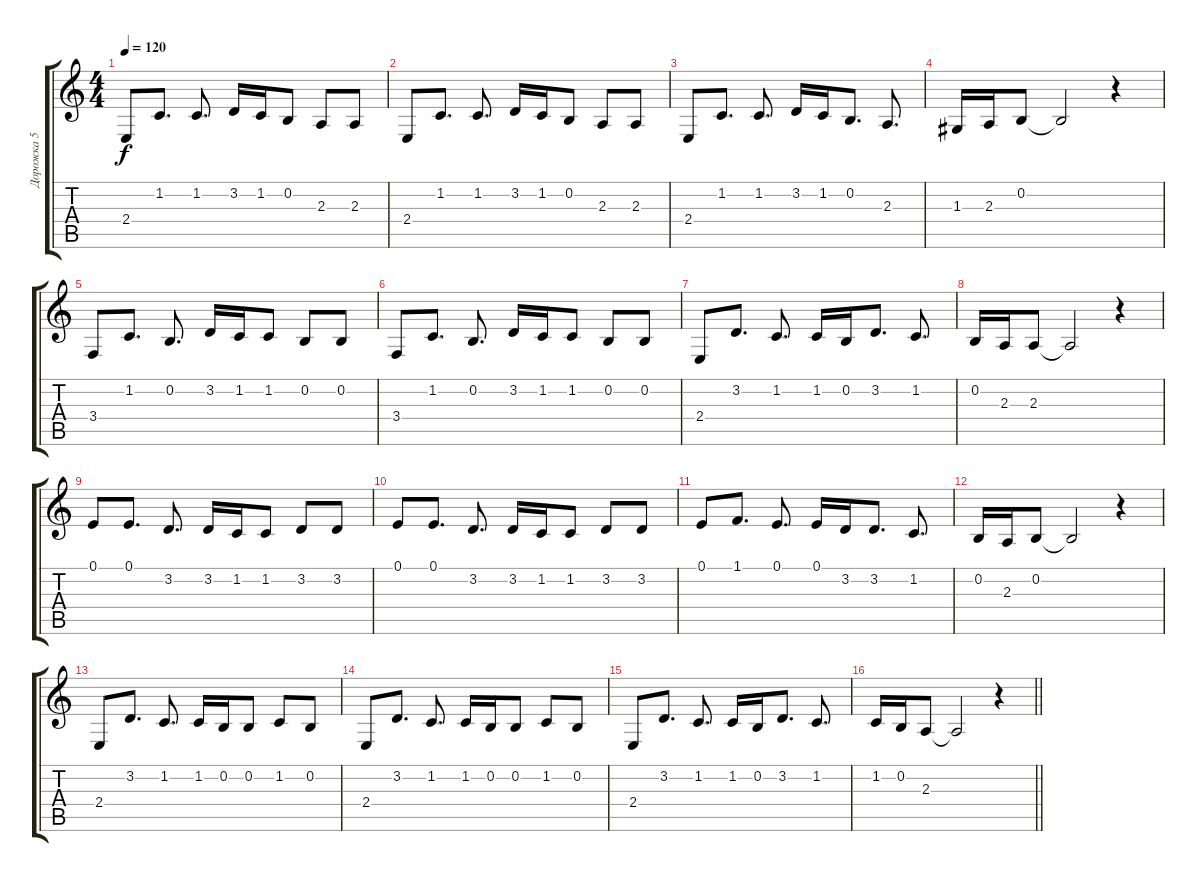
\track ("Дорожка 5" "Дорожка 5") {instrument reedorgan}
\staff {score tabs}
\tuning (E4 B3 G3 D3 A2 E2) {hide}
\ts (4 4)
\tempo 120
\clef g2
\ks c
2.4.8{dy f} 1.2.8{d} 1.2.8{d} 3.2.16 1.2.16 0.2.8 2.3.8 2.3.8 |
2.4.8 1.2.8{d} 1.2.8{d} 3.2.16 1.2.16 0.2.8 2.3.8 2.3.8 |
2.4.8 1.2.8{d} 1.2.8{d} 3.2.16 1.2.16 0.2.8{d} 2.3.8{d} |
1.3.16 2.3.16 0.2.8 0.2{t}.2 r.4 |
3.4.8 1.2.8{d} 0.2.8{d} 3.2.16 1.2.16 1.2.8 0.2.8 0.2.8 |
3.4.8 1.2.8{d} 0.2.8{d} 3.2.16 1.2.16 1.2.8 0.2.8 0.2.8 |
2.4.8 3.2.8{d} 1.2.8{d} 1.2.16 0.2.16 3.2.8{d} 1.2.8{d} |
0.2.16 2.3.16 2.3.8 2.3{t}.2 r.4 |
0.1.8 0.1.8{d} 3.2.8{d} 3.2.16 1.2.16 1.2.8 3.2.8 3.2.8 |
0.1.8 0.1.8{d} 3.2.8{d} 3.2.16 1.2.16 1.2.8 3.2.8 3.2.8 |
0.1.8 1.1.8{d} 0.1.8{d} 0.1.16 3.2.16 3.2.8{d} 1.2.8{d} |
0.2.16 2.3.16 0.2.8 0.2{t}.2 r.4 |
2.4.8 3.2.8{d} 1.2.8{d} 1.2.16 0.2.16 0.2.8 1.2.8 0.2.8 |
2.4.8 3.2.8{d} 1.2.8{d} 1.2.16 0.2.16 0.2.8 1.2.8 0.2.8 |
2.4.8 3.2.8{d} 1.2.8{d} 1.2.16 0.2.16 3.2.8{d} 1.2.8{d} |
\barLineRight lightlight
1.2.16 0.2.16 2.3.8 2.3{t}.2 r.4
